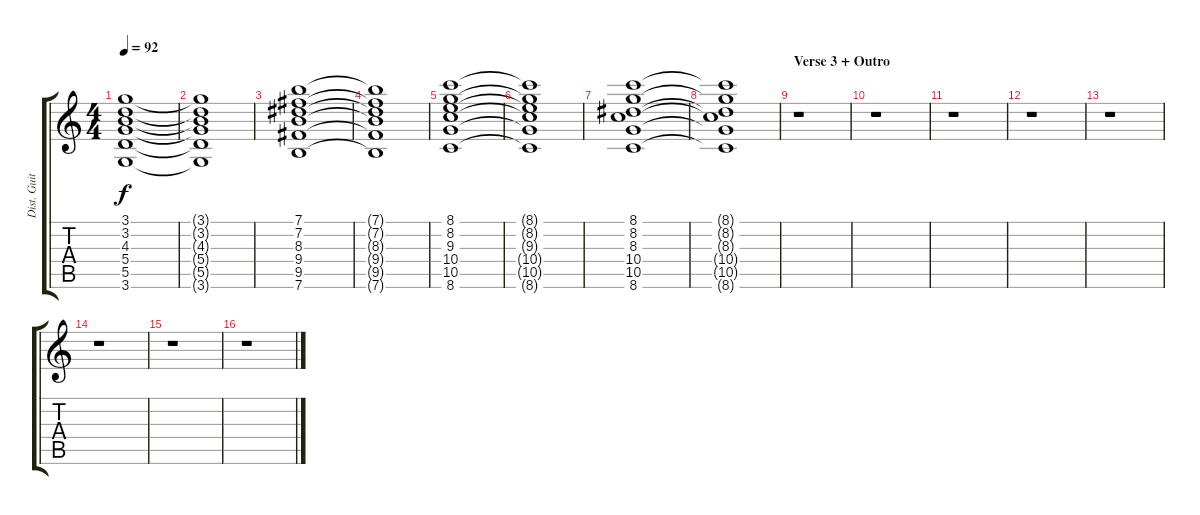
\track ("Dist. Guitar 1" "Dist. Guit") {instrument distortionguitar}
\staff {score tabs}
\tuning (E4 B3 G3 D3 A2 E2) {hide}
\ts (4 4)
\tempo 92
\clef g2
\ks c
(3.1 3.2 4.3 5.4 5.5 3.6).1{dy f} |
(3.1{t} 3.2{t} 4.3{t} 5.4{t} 5.5{t} 3.6{t}).1 |
(7.1 7.2 8.3 9.4 9.5 7.6).1 |
(7.1{t} 7.2{t} 8.3{t} 9.4{t} 9.5{t} 7.6{t}).1 |
(8.1 8.2 9.3 10.4 10.5 8.6).1 |
(8.1{t} 8.2{t} 9.3{t} 10.4{t} 10.5{t} 8.6{t}).1 |
(8.1 8.2 8.3 10.4 10.5 8.6).1 |
(8.1{t} 8.2{t} 8.3{t} 10.4{t} 10.5{t} 8.6{t}).1{volume 6} |
\section ("" "Verse 3 + Outro")
r.1{volume 9} |
r.1 |
r.1 |
r.1 |
r.1 |
r.1 |
r.1 |
r.1
